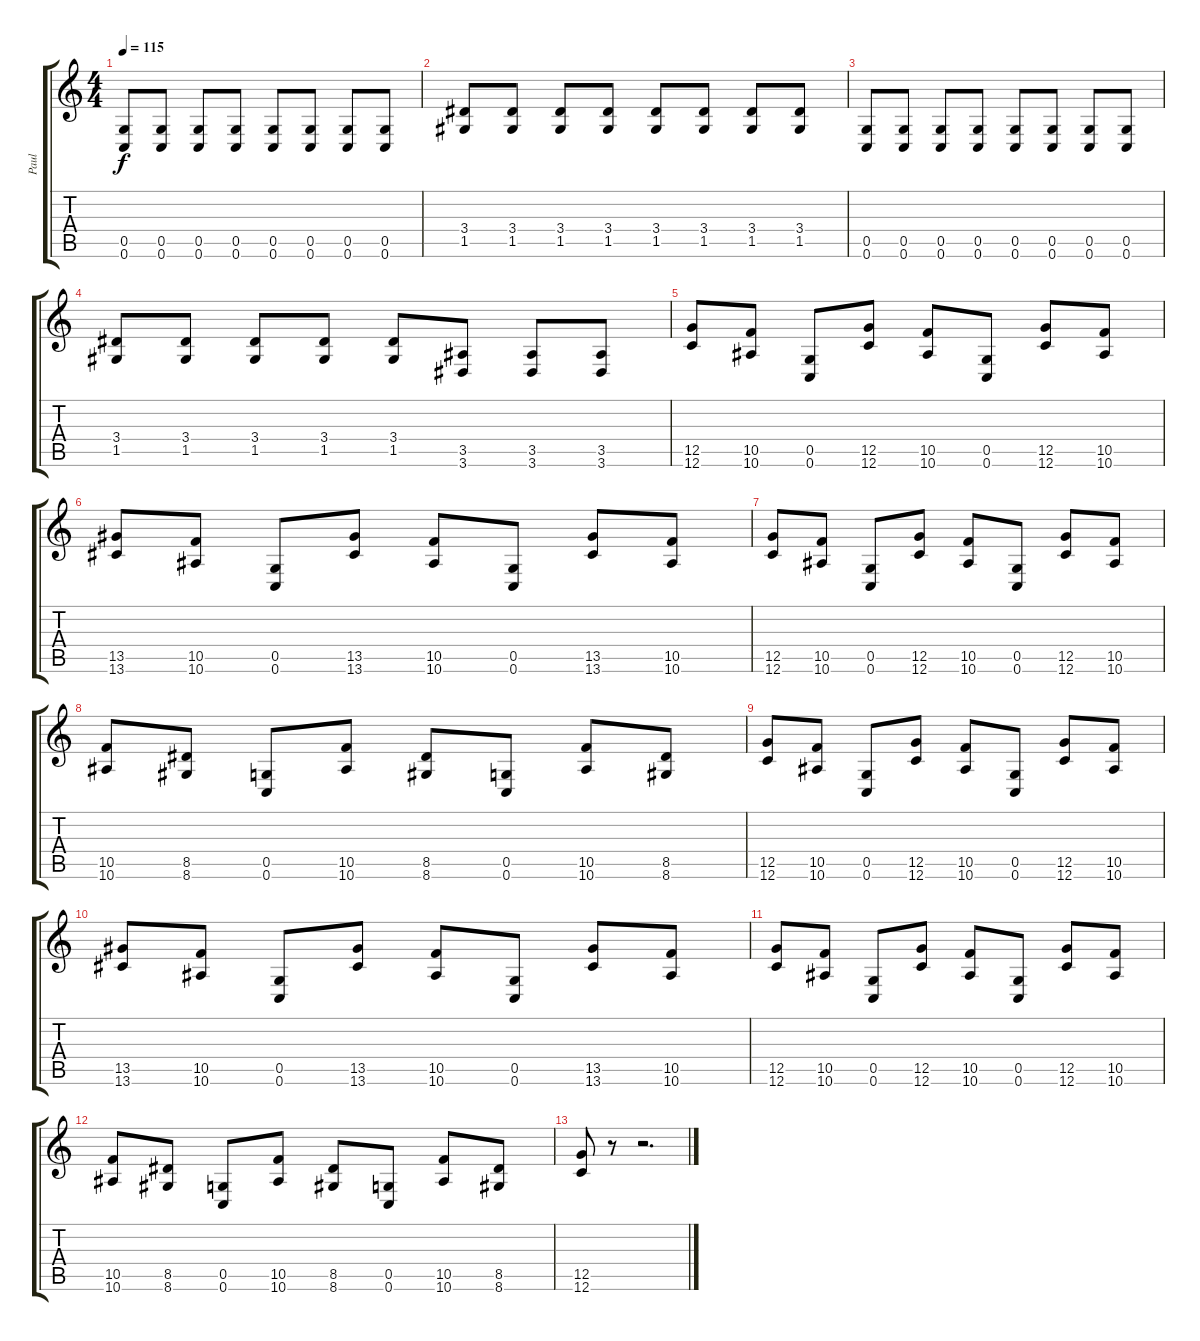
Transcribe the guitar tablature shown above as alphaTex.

\track ("Paul" "Paul") {instrument distortionguitar}
\staff {score tabs}
\tuning (D4 A3 F3 C3 G2 C2) {hide}
\ts (4 4)
\tempo 115
\clef g2
\ks c
(0.5 0.6).8{dy f} (0.5 0.6).8 (0.5 0.6).8 (0.5 0.6).8 (0.5 0.6).8 (0.5 0.6).8 (0.5 0.6).8 (0.5 0.6).8 |
(3.4 1.5).8 (3.4 1.5).8 (3.4 1.5).8 (3.4 1.5).8 (3.4 1.5).8 (3.4 1.5).8 (3.4 1.5).8 (3.4 1.5).8 |
(0.5 0.6).8 (0.5 0.6).8 (0.5 0.6).8 (0.5 0.6).8 (0.5 0.6).8 (0.5 0.6).8 (0.5 0.6).8 (0.5 0.6).8 |
(3.4 1.5).8 (3.4 1.5).8 (3.4 1.5).8 (3.4 1.5).8 (3.4 1.5).8 (3.5 3.6).8 (3.5 3.6).8 (3.5 3.6).8 |
(12.5 12.6).8 (10.5 10.6).8 (0.5 0.6).8 (12.5 12.6).8 (10.5 10.6).8 (0.5 0.6).8 (12.5 12.6).8 (10.5 10.6).8 |
(13.5 13.6).8 (10.5 10.6).8 (0.5 0.6).8 (13.5 13.6).8 (10.5 10.6).8 (0.5 0.6).8 (13.5 13.6).8 (10.5 10.6).8 |
(12.5 12.6).8 (10.5 10.6).8 (0.5 0.6).8 (12.5 12.6).8 (10.5 10.6).8 (0.5 0.6).8 (12.5 12.6).8 (10.5 10.6).8 |
(10.5 10.6).8 (8.5 8.6).8 (0.5 0.6).8 (10.5 10.6).8 (8.5 8.6).8 (0.5 0.6).8 (10.5 10.6).8 (8.5 8.6).8 |
(12.5 12.6).8 (10.5 10.6).8 (0.5 0.6).8 (12.5 12.6).8 (10.5 10.6).8 (0.5 0.6).8 (12.5 12.6).8 (10.5 10.6).8 |
(13.5 13.6).8 (10.5 10.6).8 (0.5 0.6).8 (13.5 13.6).8 (10.5 10.6).8 (0.5 0.6).8 (13.5 13.6).8 (10.5 10.6).8 |
(12.5 12.6).8 (10.5 10.6).8 (0.5 0.6).8 (12.5 12.6).8 (10.5 10.6).8 (0.5 0.6).8 (12.5 12.6).8 (10.5 10.6).8 |
(10.5 10.6).8 (8.5 8.6).8 (0.5 0.6).8 (10.5 10.6).8 (8.5 8.6).8 (0.5 0.6).8 (10.5 10.6).8 (8.5 8.6).8 |
(12.5 12.6).8 r.8 r.2{d}
